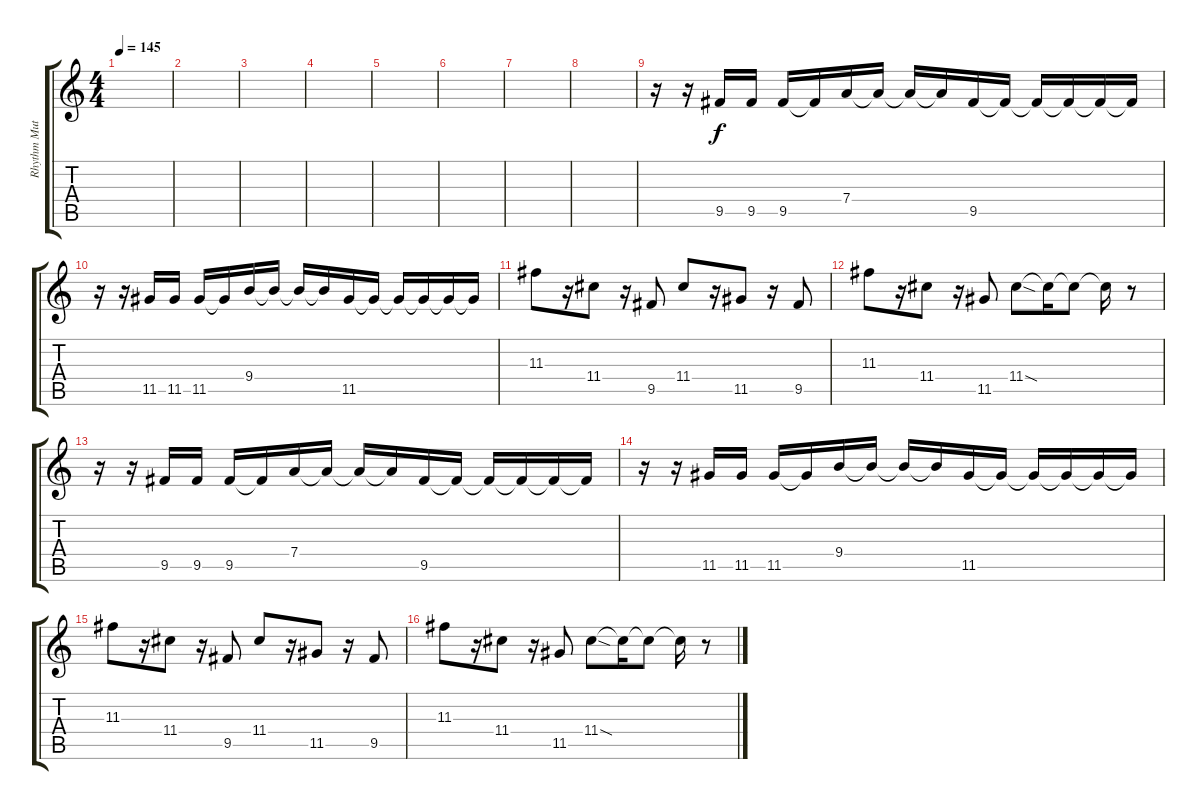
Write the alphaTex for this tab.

\track ("Rhythm Muted" "Rhythm Mut") {instrument electricguitarmuted}
\staff {score tabs}
\tuning (E4 B3 G3 D3 A2 E2) {hide}
\ts (4 4)
\tempo 145
\clef g2
\ks c
|
|
|
|
|
|
|
|
r.16 r.16 9.5.16 9.5.16 9.5.16 9.5{t}.16 7.4.16 7.4{t}.16 7.4{t}.16 7.4{t}.16 9.5.16 9.5{t}.16 9.5{t}.16 9.5{t}.16 9.5{t}.16 9.5{t}.16 |
r.16 r.16 11.5.16 11.5.16 11.5.16 11.5{t}.16 9.4.16 9.4{t}.16 9.4{t}.16 9.4{t}.16 11.5.16 11.5{t}.16 11.5{t}.16 11.5{t}.16 11.5{t}.16 11.5{t}.16 |
11.3.8 r.16 11.4.8 r.16 9.5.8 11.4.8 r.16 11.5.8 r.16 9.5.8 |
11.3.8 r.16 11.4.8 r.16 11.5.8 11.4{sod}.8 11.4{t}.16 11.4{t}.8 11.4{t}.16 r.8 |
r.16 r.16 9.5.16 9.5.16 9.5.16 9.5{t}.16 7.4.16 7.4{t}.16 7.4{t}.16 7.4{t}.16 9.5.16 9.5{t}.16 9.5{t}.16 9.5{t}.16 9.5{t}.16 9.5{t}.16 |
r.16 r.16 11.5.16 11.5.16 11.5.16 11.5{t}.16 9.4.16 9.4{t}.16 9.4{t}.16 9.4{t}.16 11.5.16 11.5{t}.16 11.5{t}.16 11.5{t}.16 11.5{t}.16 11.5{t}.16 |
11.3.8 r.16 11.4.8 r.16 9.5.8 11.4.8 r.16 11.5.8 r.16 9.5.8 |
11.3.8 r.16 11.4.8 r.16 11.5.8 11.4{sod}.8 11.4{t}.16 11.4{t}.8 11.4{t}.16 r.8
